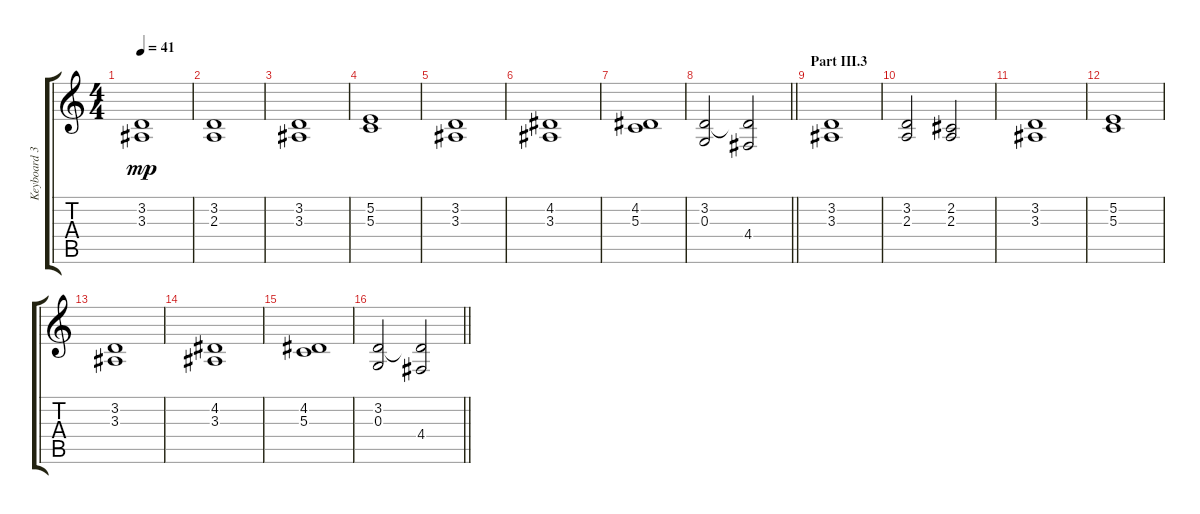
\track ("Keyboard 3" "Keyboard 3") {instrument stringensemble1}
\staff {score tabs}
\tuning (E4 B3 G3 D3 A2 E2) {hide}
\ts (4 4)
\tempo 41
\clef g2
\ks c
(3.2 3.3).1{dy mp} |
(3.2 2.3).1 |
(3.2 3.3).1 |
(5.2 5.3).1 |
(3.2 3.3).1 |
(4.2 3.3).1 |
(4.2 5.3).1 |
\barLineRight lightlight
(3.2 0.3).2 (3.2{t} 4.4).2 |
\section ("" "Part III.3")
(3.2 3.3).1 |
(3.2 2.3).2 (2.2 2.3).2 |
(3.2 3.3).1 |
(5.2 5.3).1 |
(3.2 3.3).1 |
(4.2 3.3).1 |
(4.2 5.3).1 |
\barLineRight lightlight
(3.2 0.3).2 (3.2{t} 4.4).2
